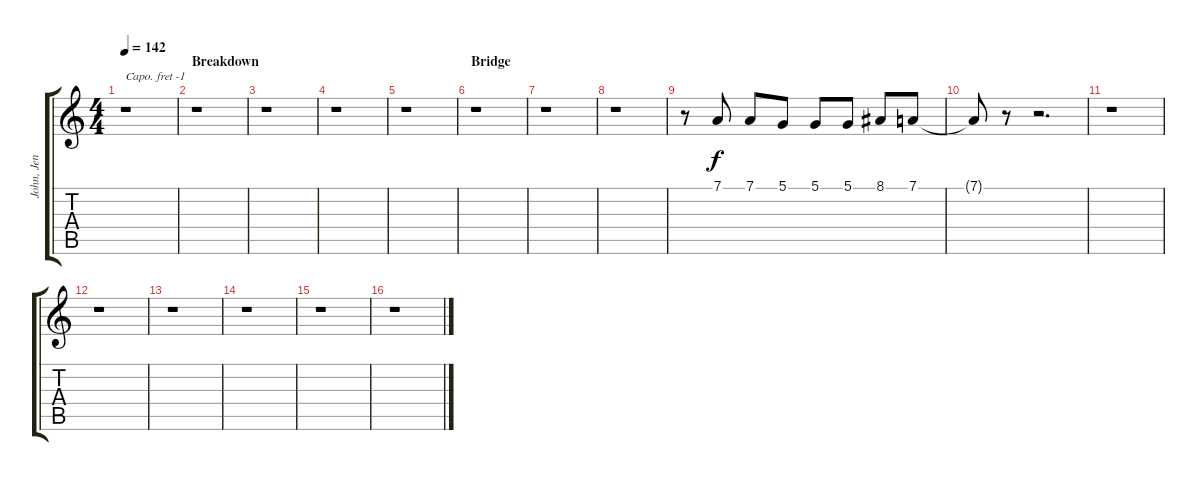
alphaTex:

\track ("John, Jen (Backing Vocals)" "John, Jen ") {instrument flute}
\staff {score tabs}
\capo -1
\tuning (Eb4 Bb3 Gb3 Db3 Ab2 Db2) {hide}
\ts (4 4)
\tempo 142
\clef g2
\ks c
r.1{dy f} |
\section ("" "Breakdown")
r.1 |
r.1 |
r.1 |
r.1 |
\section ("" "Bridge")
r.1 |
r.1 |
r.1 |
r.8 7.1.8 7.1.8 5.1.8 5.1.8 5.1.8 8.1.8 7.1.8 |
7.1{t}.8 r.8 r.2{d} |
r.1 |
r.1 |
r.1 |
r.1 |
r.1 |
r.1
